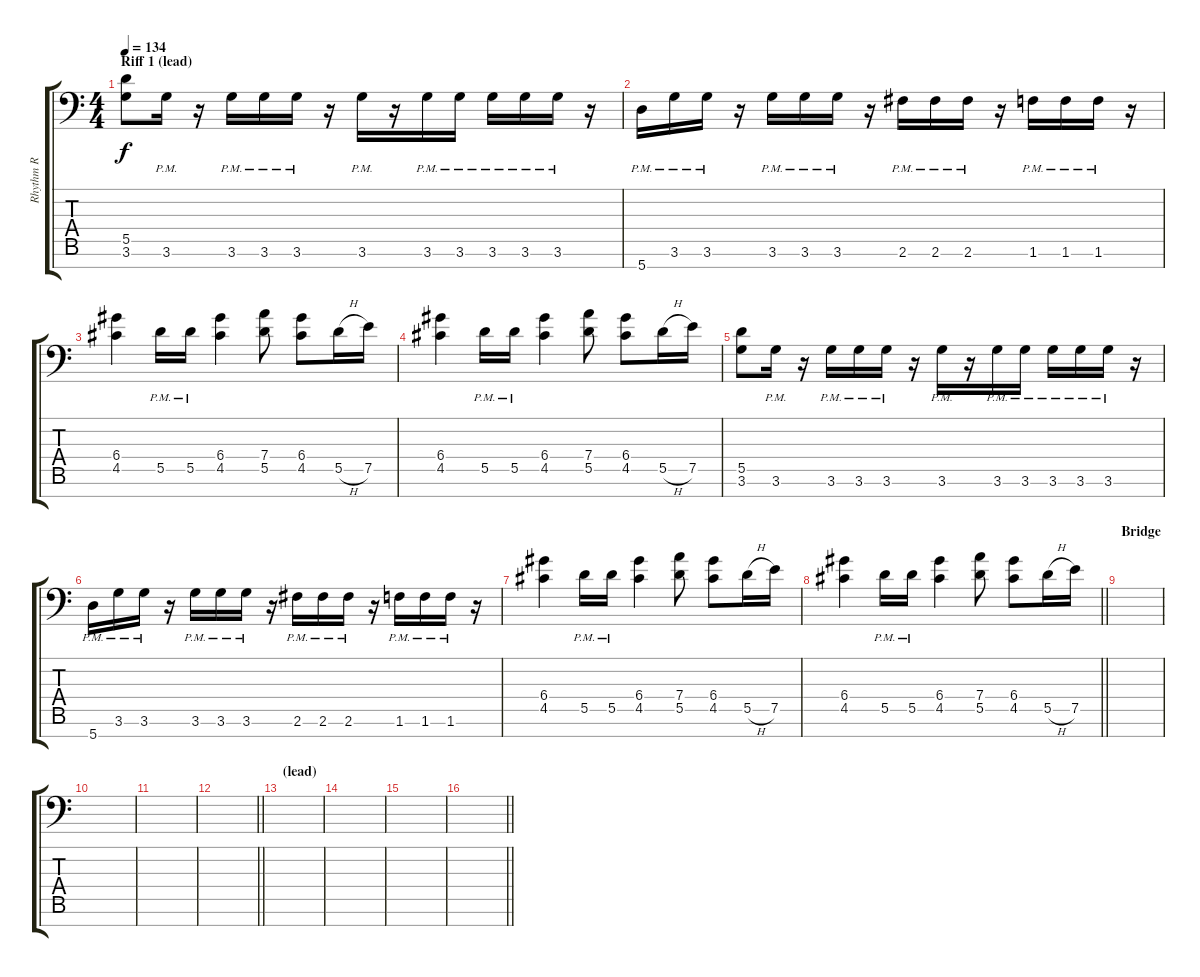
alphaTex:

\track ("Rhythm R" "Rhythm R") {instrument overdrivenguitar}
\staff {score tabs}
\tuning (E4 B3 G3 D3 A2 E2 A1) {hide}
\ts (4 4)
\section ("" "Riff 1 (lead)")
\tempo 134
\clef f4
\ks c
(5.5 3.6).8{dy f} 3.6{pm}.16 r.16 3.6{pm}.16 3.6{pm}.16 3.6{pm}.16 r.16 3.6{pm}.16 r.16 3.6{pm}.16 3.6{pm}.16 3.6{pm}.16 3.6{pm}.16 3.6{pm}.16 r.16 |
5.7{pm}.16 3.6{pm}.16 3.6{pm}.16 r.16 3.6{pm}.16 3.6{pm}.16 3.6{pm}.16 r.16 2.6{pm}.16 2.6{pm}.16 2.6{pm}.16 r.16 1.6{pm}.16 1.6{pm}.16 1.6{pm}.16 r.16 |
(6.4 4.5).4 5.5{pm}.16 5.5{pm}.16 (6.4 4.5).4 (7.4 5.5).8 (6.4 4.5).8 5.5{h}.16 7.5.16 |
(6.4 4.5).4 5.5{pm}.16 5.5{pm}.16 (6.4 4.5).4 (7.4 5.5).8 (6.4 4.5).8 5.5{h}.16 7.5.16 |
(5.5 3.6).8 3.6{pm}.16 r.16 3.6{pm}.16 3.6{pm}.16 3.6{pm}.16 r.16 3.6{pm}.16 r.16 3.6{pm}.16 3.6{pm}.16 3.6{pm}.16 3.6{pm}.16 3.6{pm}.16 r.16 |
5.7{pm}.16 3.6{pm}.16 3.6{pm}.16 r.16 3.6{pm}.16 3.6{pm}.16 3.6{pm}.16 r.16 2.6{pm}.16 2.6{pm}.16 2.6{pm}.16 r.16 1.6{pm}.16 1.6{pm}.16 1.6{pm}.16 r.16 |
(6.4 4.5).4 5.5{pm}.16 5.5{pm}.16 (6.4 4.5).4 (7.4 5.5).8 (6.4 4.5).8 5.5{h}.16 7.5.16 |
\barLineRight lightlight
(6.4 4.5).4 5.5{pm}.16 5.5{pm}.16 (6.4 4.5).4 (7.4 5.5).8 (6.4 4.5).8 5.5{h}.16 7.5.16 |
\section ("" "Bridge")
|
|
|
\barLineRight lightlight
|
\section ("" "(lead)")
|
|
|
\barLineRight lightlight
